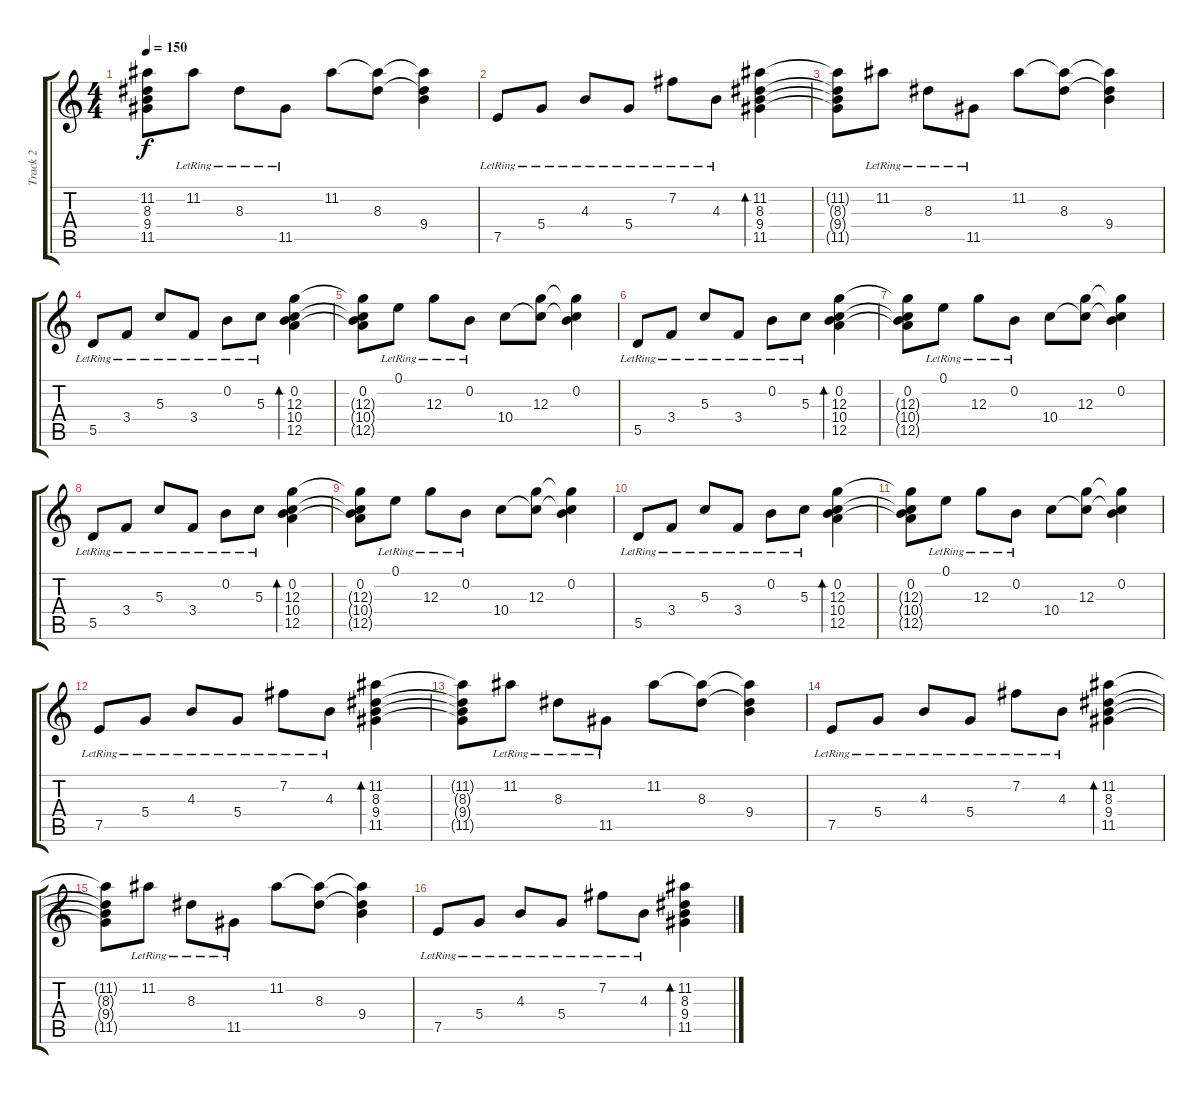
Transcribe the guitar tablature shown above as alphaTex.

\track ("Track 2" "Track 2") {instrument distortionguitar}
\staff {score tabs}
\tuning (E4 B3 G3 D3 A2 E2) {hide}
\ts (4 4)
\tempo 150
\clef g2
\ks c
(11.2{t} 8.3{t} 9.4{t} 11.5{t}).8{dy f} 11.2{lr}.8 8.3{lr}.8 11.5{lr}.8 11.2.8 (11.2{t} 8.3).8 (11.2{t} 8.3{t} 9.4).4 |
7.5{lr}.8 5.4{lr}.8 4.3{lr}.8 5.4{lr}.8 7.2{lr}.8 4.3{lr}.8 (11.2 8.3 9.4 11.5).4{bd 240} |
(11.2{t} 8.3{t} 9.4{t} 11.5{t}).8 11.2{lr}.8 8.3{lr}.8 11.5{lr}.8 11.2.8 (11.2{t} 8.3).8 (11.2{t} 8.3{t} 9.4).4 |
5.5{lr}.8 3.4{lr}.8 5.3{lr}.8 3.4{lr}.8 0.2{lr}.8 5.3{lr}.8 (0.2 12.3 10.4 12.5).4{bd 240} |
(0.2 12.3{t} 10.4{t} 12.5{t}).8 0.1{lr}.8 12.3{lr}.8 0.2{lr}.8 10.4.8 (12.3 10.4{t}).8 (0.2 12.3{t} 10.4{t}).4 |
5.5{lr}.8 3.4{lr}.8 5.3{lr}.8 3.4{lr}.8 0.2{lr}.8 5.3{lr}.8 (0.2 12.3 10.4 12.5).4{bd 240} |
(0.2 12.3{t} 10.4{t} 12.5{t}).8 0.1{lr}.8 12.3{lr}.8 0.2{lr}.8 10.4.8 (12.3 10.4{t}).8 (0.2 12.3{t} 10.4{t}).4 |
5.5{lr}.8 3.4{lr}.8 5.3{lr}.8 3.4{lr}.8 0.2{lr}.8 5.3{lr}.8 (0.2 12.3 10.4 12.5).4{bd 240} |
(0.2 12.3{t} 10.4{t} 12.5{t}).8 0.1{lr}.8 12.3{lr}.8 0.2{lr}.8 10.4.8 (12.3 10.4{t}).8 (0.2 12.3{t} 10.4{t}).4 |
5.5{lr}.8 3.4{lr}.8 5.3{lr}.8 3.4{lr}.8 0.2{lr}.8 5.3{lr}.8 (0.2 12.3 10.4 12.5).4{bd 240} |
(0.2 12.3{t} 10.4{t} 12.5{t}).8 0.1{lr}.8 12.3{lr}.8 0.2{lr}.8 10.4.8 (12.3 10.4{t}).8 (0.2 12.3{t} 10.4{t}).4 |
7.5{lr}.8 5.4{lr}.8 4.3{lr}.8 5.4{lr}.8 7.2{lr}.8 4.3{lr}.8 (11.2 8.3 9.4 11.5).4{bd 240} |
(11.2{t} 8.3{t} 9.4{t} 11.5{t}).8 11.2{lr}.8 8.3{lr}.8 11.5{lr}.8 11.2.8 (11.2{t} 8.3).8 (11.2{t} 8.3{t} 9.4).4 |
7.5{lr}.8 5.4{lr}.8 4.3{lr}.8 5.4{lr}.8 7.2{lr}.8 4.3{lr}.8 (11.2 8.3 9.4 11.5).4{bd 240} |
(11.2{t} 8.3{t} 9.4{t} 11.5{t}).8 11.2{lr}.8 8.3{lr}.8 11.5{lr}.8 11.2.8 (11.2{t} 8.3).8 (11.2{t} 8.3{t} 9.4).4 |
7.5{lr}.8 5.4{lr}.8 4.3{lr}.8 5.4{lr}.8 7.2{lr}.8 4.3{lr}.8 (11.2 8.3 9.4 11.5).4{bd 240}
